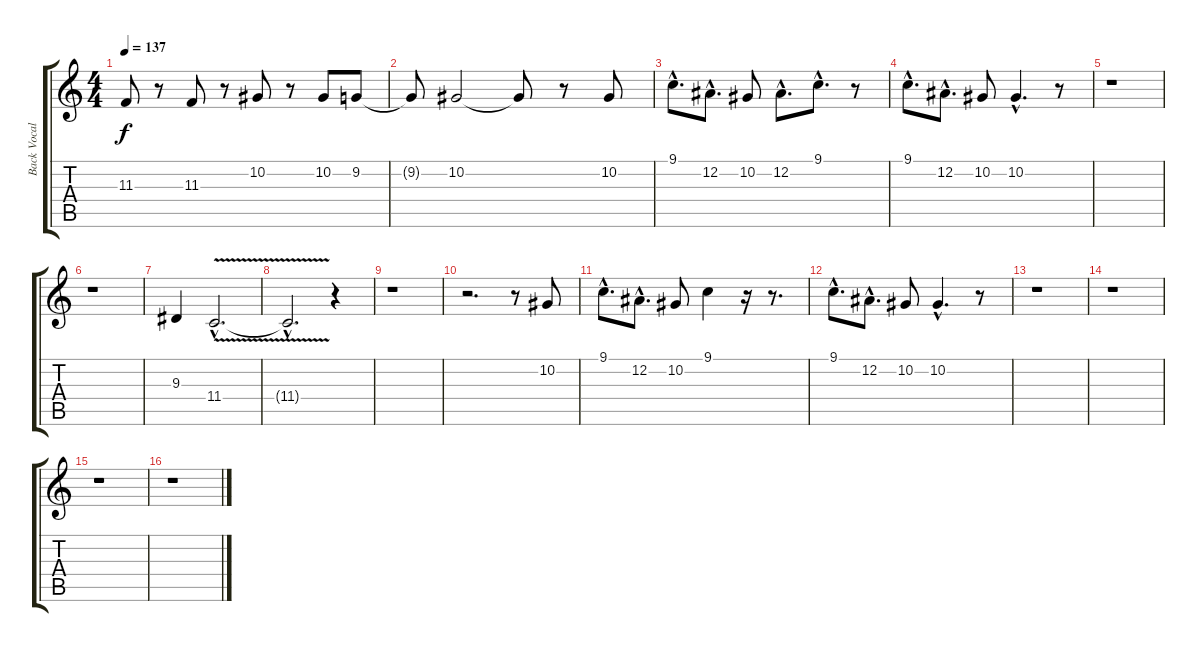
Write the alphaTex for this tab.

\track ("Back Vocal" "Back Vocal") {instrument viola}
\staff {score tabs}
\tuning (Eb4 Bb3 Gb3 Db3 Ab2 Eb2) {hide}
\ts (4 4)
\tempo 137
\clef g2
\ks c
11.3.8{dy f} r.8 11.3.8 r.8 10.2.8 r.8 10.2.8 9.2.8 |
9.2{t}.8 10.2.2 10.2{t}.8 r.8 10.2.8 |
9.1{hac}.8{d} 12.2{hac}.8{d} 10.2.8 12.2{hac}.8{d} 9.1{hac}.8{d} r.8 |
9.1{hac}.8{d} 12.2{hac}.8{d} 10.2.8 10.2{hac}.4{d} r.8 |
r.1 |
r.1 |
9.3.4 11.4{v hac}.2{d} |
11.4{hac t}.2{d} r.4 |
r.1 |
r.2{d} r.8 10.2.8 |
9.1{hac}.8{d} 12.2{hac}.8{d} 10.2.8 9.1.4 r.16 r.8{d} |
9.1{hac}.8{d} 12.2{hac}.8{d} 10.2.8 10.2{hac}.4{d} r.8 |
r.1 |
r.1 |
r.1 |
r.1
